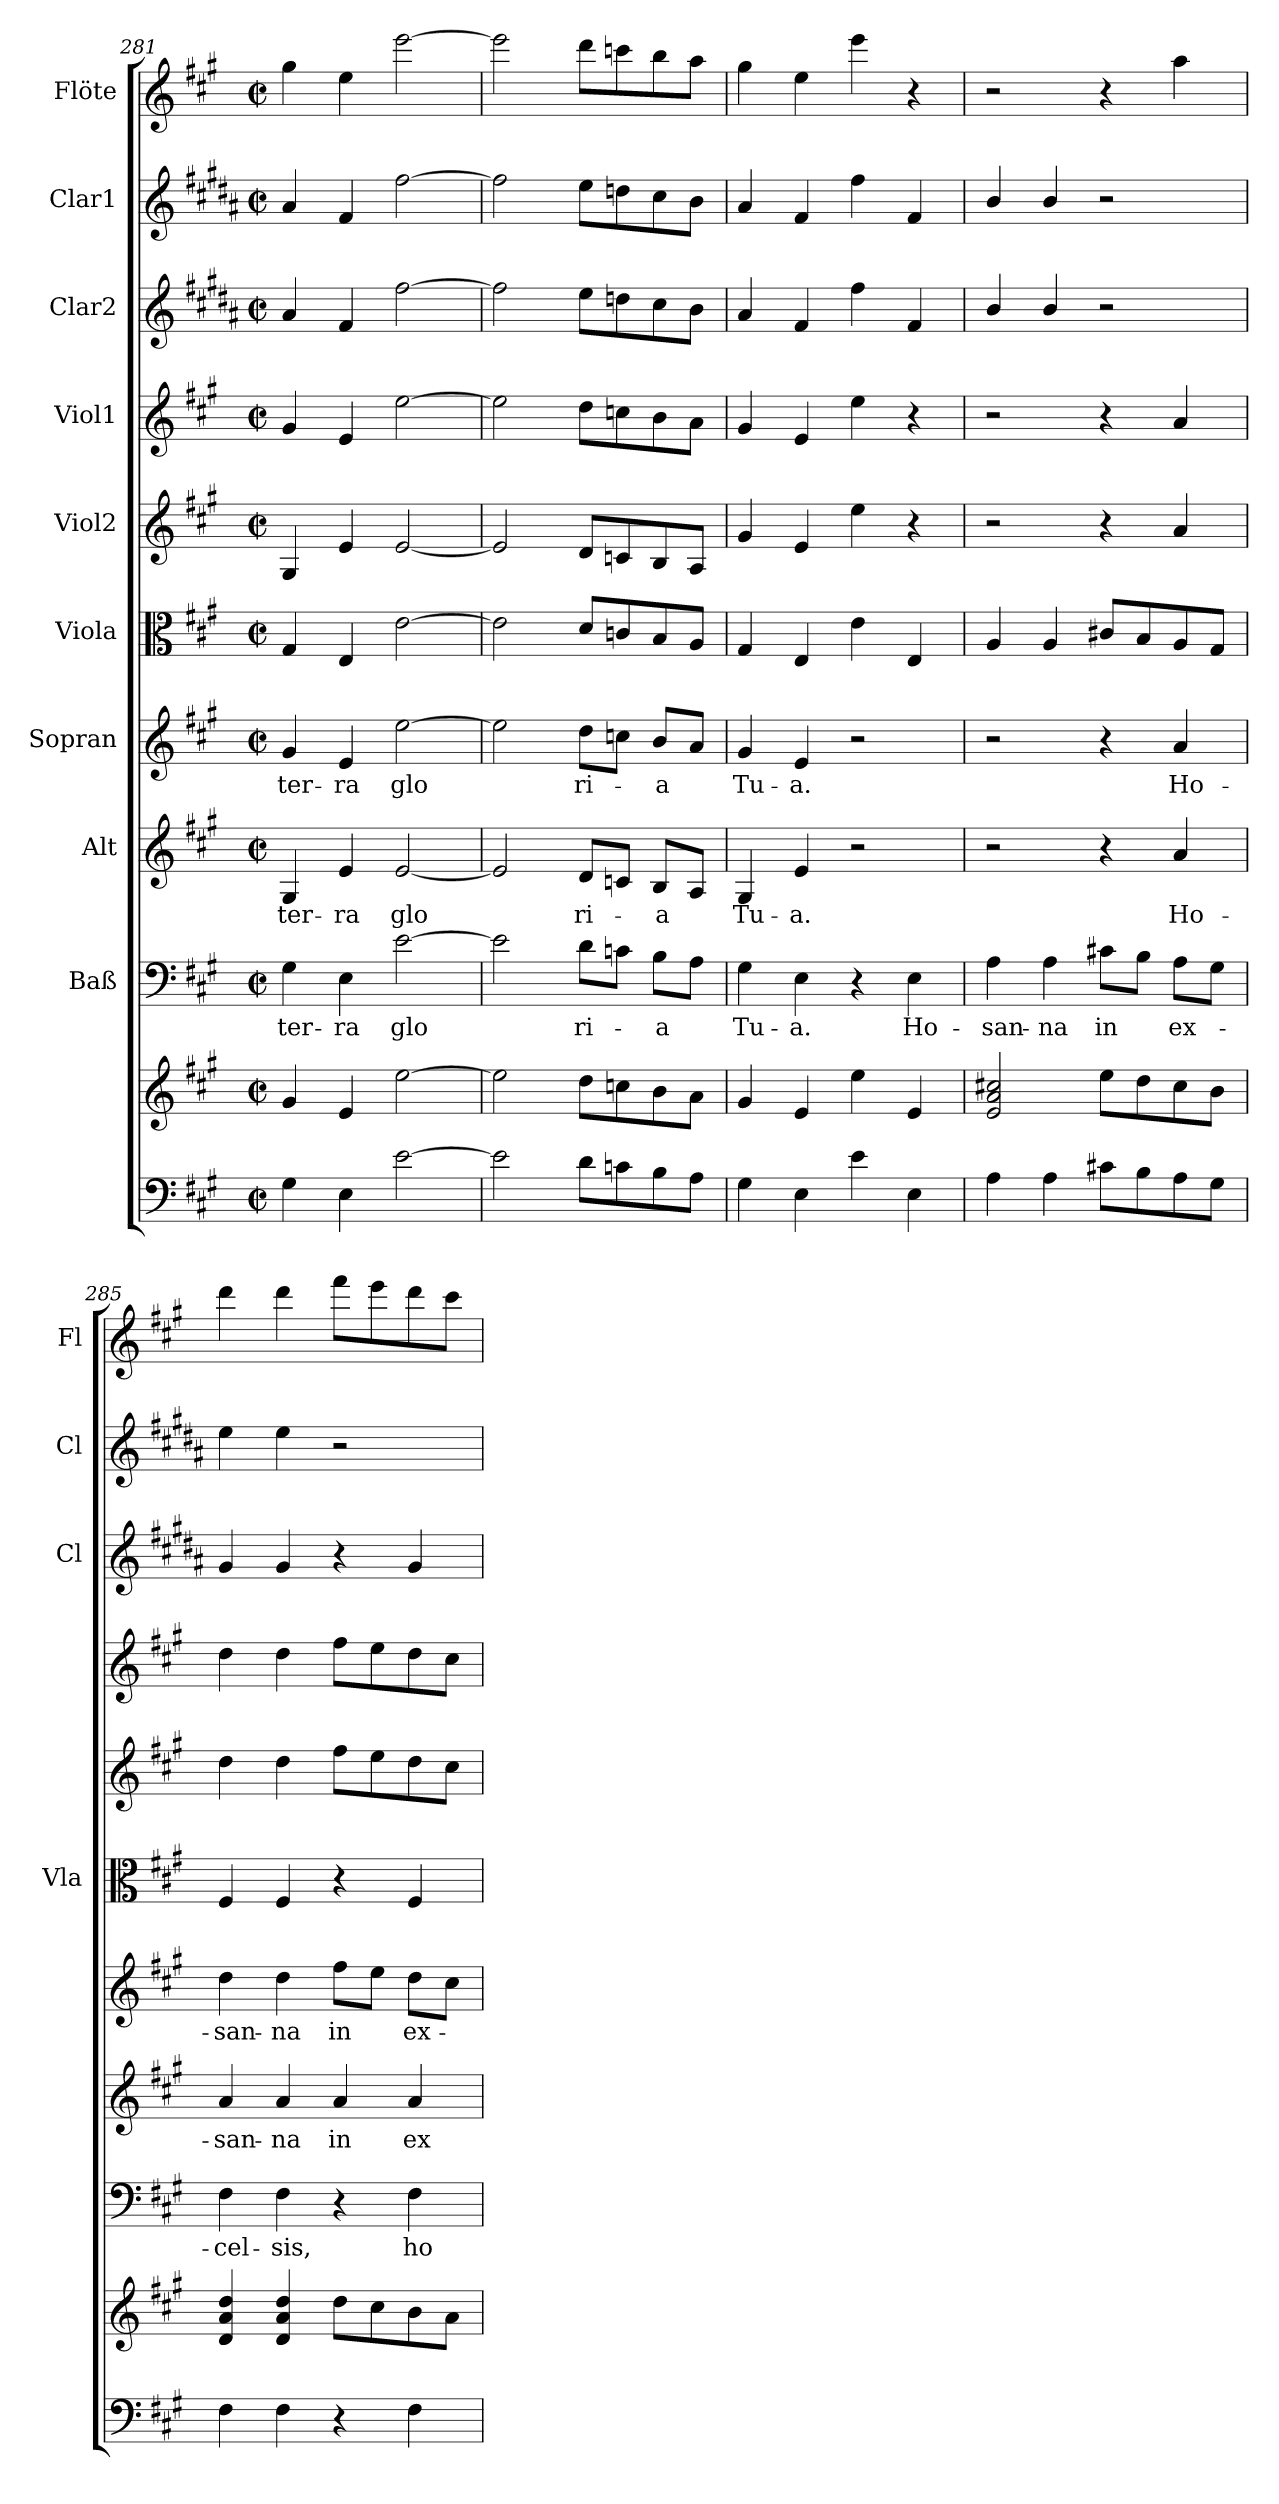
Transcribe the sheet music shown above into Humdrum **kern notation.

**kern	**kern	**kern	**text	**kern	**text	**kern	**text	**kern	**kern	**kern	**kern	**kern	**kern
*part10	*part10	*part9	*part9	*part8	*part8	*part7	*part7	*part6	*part5	*part4	*part3	*part2	*part1
*staff11	*staff10	*staff9	*staff9	*staff8	*staff8	*staff7	*staff7	*staff6	*staff5	*staff4	*staff3	*staff2	*staff1
*	*	*I"Baß	*	*I"Alt	*	*I"Sopran	*	*I"Viola	*I"Viol2	*I"Viol1	*I"Clar2	*I"Clar1	*I"Flöte
*	*	*	*	*	*	*	*	*I'Vla	*	*	*I'Cl	*I'Cl	*I'Fl
!!LO:PB:g=z
*clefF4	*clefG2	*clefF4	*	*clefG2	*	*clefG2	*	*clefC3	*clefG2	*clefG2	*clefG2	*clefG2	*clefG2
*	*	*	*	*	*	*	*	*	*	*	*ITrd1c2	*ITrd1c2	*
*k[f#c#g#]	*k[f#c#g#]	*k[f#c#g#]	*	*k[f#c#g#]	*	*k[f#c#g#]	*	*k[f#c#g#]	*k[f#c#g#]	*k[f#c#g#]	*k[f#c#g#]	*k[f#c#g#]	*k[f#c#g#]
*A:	*A:	*A:	*	*A:	*	*A:	*	*A:	*A:	*A:	*A:	*A:	*A:
*M2/2	*M2/2	*M2/2	*	*M2/2	*	*M2/2	*	*M2/2	*M2/2	*M2/2	*M2/2	*M2/2	*M2/2
*met(c|)	*met(c|)	*met(c|)	*	*met(c|)	*	*met(c|)	*	*met(c|)	*met(c|)	*met(c|)	*met(c|)	*met(c|)	*met(c|)
=281	=281	=281	=281	=281	=281	=281	=281	=281	=281	=281	=281	=281	=281
!	!	!	!LO:LY:b	!	!LO:LY:b	!	!LO:LY:b	!	!	!	!	!	!
4G#\	4g#/	4G#\	ter-	4G#/	ter-	4g#/	ter-	4G#/	4G#/	4g#/	4g#/	4g#/	4gg#\
!	!	!	!LO:LY:b	!	!LO:LY:b	!	!LO:LY:b	!	!	!	!	!	!
4E\	4e/	4E\	-ra	4e/	-ra	4e/	-ra	4E/	4e/	4e/	4e/	4e/	4ee\
!	!	!	!LO:LY:b	!	!LO:LY:b	!	!LO:LY:b	!	!	!	!	!	!
[2e\	[2ee\	[2e\	glo	[2e/	glo	[2ee\	glo	[2e\	[2e/	[2ee\	[2ee\	[2ee\	[2eee\
=282	=282	=282	=282	=282	=282	=282	=282	=282	=282	=282	=282	=282	=282
2e\]	2ee\]	2e\]	.	2e/]	.	2ee\]	.	2e\]	2e/]	2ee\]	2ee\]	2ee\]	2eee\]
!	!	!	!LO:LY:b	!	!LO:LY:b	!	!LO:LY:b	!	!	!	!	!	!
8d\L	8dd\L	8d\L	ri-	8d/L	ri-	8dd\L	ri-	8d/L	8d/L	8dd\L	8dd\L	8dd\L	8ddd\L
8cn\	8ccn\	8cn\J	.	8cn/J	.	8ccn\J	.	8cn/	8cn/	8ccn\	8ccn\	8ccn\	8cccn\
!	!	!	!LO:LY:b	!	!LO:LY:b	!	!LO:LY:b	!	!	!	!	!	!
8B\	8b\	8B\L	-a	8B/L	-a	8b/L	-a	8B/	8B/	8b\	8b\	8b\	8bb\
8A\J	8a\J	8A\J	.	8A/J	.	8a/J	.	8A/J	8A/J	8a\J	8a\J	8a\J	8aa\J
=283	=283	=283	=283	=283	=283	=283	=283	=283	=283	=283	=283	=283	=283
!	!	!	!LO:LY:b	!	!LO:LY:b	!	!LO:LY:b	!	!	!	!	!	!
4G#\	4g#/	4G#\	Tu-	4G#/	Tu-	4g#/	Tu-	4G#/	4g#/	4g#/	4g#/	4g#/	4gg#\
!	!	!	!LO:LY:b	!	!LO:LY:b	!	!LO:LY:b	!	!	!	!	!	!
4E\	4e/	4E\	-a.	4e/	-a.	4e/	-a.	4E/	4e/	4e/	4e/	4e/	4ee\
4e\	4ee\	4r	.	2r	.	2r	.	4e\	4ee\	4ee\	4ee\	4ee\	4eee\
!	!	!	!LO:LY:b	!	!	!	!	!	!	!	!	!	!
4E\	4e/	4E\	Ho-	.	.	.	.	4E/	4r	4r	4e/	4e/	4r
=284	=284	=284	=284	=284	=284	=284	=284	=284	=284	=284	=284	=284	=284
!	!	!	!LO:LY:b	!	!	!	!	!	!	!	!	!	!
4A\	2e/ 2a/ 2cc#X/	4A\	-san-	2r	.	2r	.	4A/	2r	2r	4a/	4a/	2r
!	!	!	!LO:LY:b	!	!	!	!	!	!	!	!	!	!
4A\	.	4A\	-na	.	.	.	.	4A/	.	.	4a/	4a/	.
!	!	!	!LO:LY:b	!	!	!	!	!	!	!	!	!	!
8c#X\L	8ee\L	8c#X\L	in	4r	.	4r	.	8c#X/L	4r	4r	2r	2r	4r
8B\	8dd\	8B\J	.	.	.	.	.	8B/	.	.	.	.	.
!	!	!	!LO:LY:b	!	!LO:LY:b	!	!LO:LY:b	!	!	!	!	!	!
8A\	8cc#\	8A\L	ex-	4a/	Ho-	4a/	Ho-	8A/	4a/	4a/	.	.	4aa\
8G#\J	8b\J	8G#\J	.	.	.	.	.	8G#/J	.	.	.	.	.
=285	=285	=285	=285	=285	=285	=285	=285	=285	=285	=285	=285	=285	=285
!	!	!	!LO:LY:b	!	!LO:LY:b	!	!LO:LY:b	!	!	!	!	!	!
4F#\	4d/ 4a/ 4dd/	4F#\	-cel-	4a/	-san-	4dd\	-san-	4F#/	4dd\	4dd\	4f#/	4dd\	4ddd\
!	!	!	!LO:LY:b	!	!LO:LY:b	!	!LO:LY:b	!	!	!	!	!	!
4F#\	4d/ 4a/ 4dd/	4F#\	-sis,	4a/	-na	4dd\	-na	4F#/	4dd\	4dd\	4f#/	4dd\	4ddd\
!	!	!	!	!	!LO:LY:b	!	!LO:LY:b	!	!	!	!	!	!
4r	8dd\L	4r	.	4a/	in	8ff#\L	in	4r	8ff#\L	8ff#\L	4r	2r	8fff#\L
.	8cc#\	.	.	.	.	8ee\J	.	.	8ee\	8ee\	.	.	8eee\
!	!	!	!LO:LY:b	!	!LO:LY:b	!	!LO:LY:b	!	!	!	!	!	!
4F#\	8b\	4F#\	ho-	4a/	ex-	8dd\L	ex-	4F#/	8dd\	8dd\	4f#/	.	8ddd\
.	8a\J	.	.	.	.	8cc#\J	.	.	8cc#\J	8cc#\J	.	.	8ccc#\J
=	=	=	=	=	=	=	=	=	=	=	=	=	=
*-	*-	*-	*-	*-	*-	*-	*-	*-	*-	*-	*-	*-	*-
